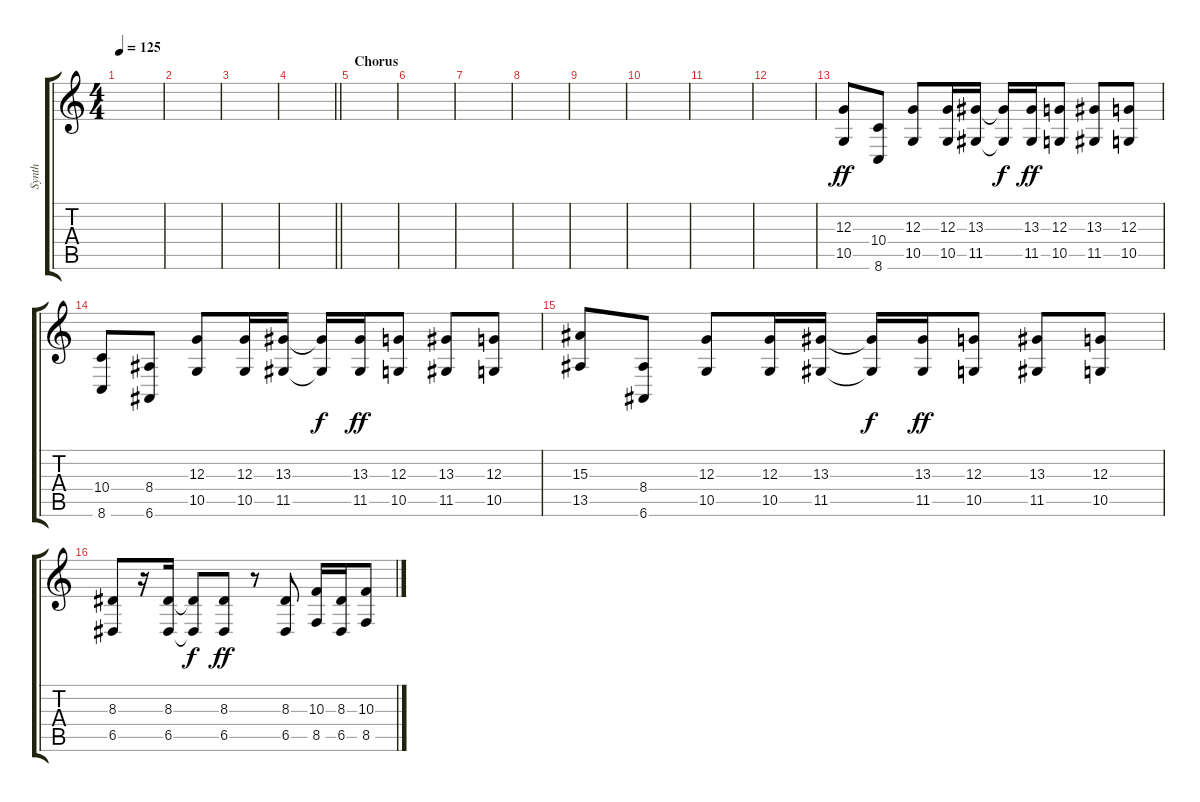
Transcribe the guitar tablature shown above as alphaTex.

\track ("Synth" "Synth") {instrument synthbrass1}
\staff {score tabs}
\tuning (E4 B3 G3 D3 A2 E2) {hide}
\ts (4 4)
\tempo 125
\clef g2
\ks c
|
|
|
\barLineRight lightlight
|
\section ("" "Chorus")
|
|
|
|
|
|
|
|
(12.3 10.5).8{dy ff} (10.4 8.6).8 (12.3 10.5).8 (12.3 10.5).16 (13.3 11.5).16 (13.3{t} 11.5{t}).16{dy f} (13.3 11.5).16{dy ff} (12.3 10.5).8 (13.3 11.5).8 (12.3 10.5).8 |
(10.4 8.6).8 (8.4 6.6).8 (12.3 10.5).8 (12.3 10.5).16 (13.3 11.5).16 (13.3{t} 11.5{t}).16{dy f} (13.3 11.5).16{dy ff} (12.3 10.5).8 (13.3 11.5).8 (12.3 10.5).8 |
(15.3 13.5).8 (8.4 6.6).8 (12.3 10.5).8 (12.3 10.5).16 (13.3 11.5).16 (13.3{t} 11.5{t}).16{dy f} (13.3 11.5).16{dy ff} (12.3 10.5).8 (13.3 11.5).8 (12.3 10.5).8 |
(8.3 6.5).8 r.16 (8.3 6.5).16 (8.3{t} 6.5{t}).8{dy f} (8.3 6.5).8{dy ff} r.8 (8.3 6.5).8 (10.3 8.5).16 (8.3 6.5).16 (10.3 8.5).8
